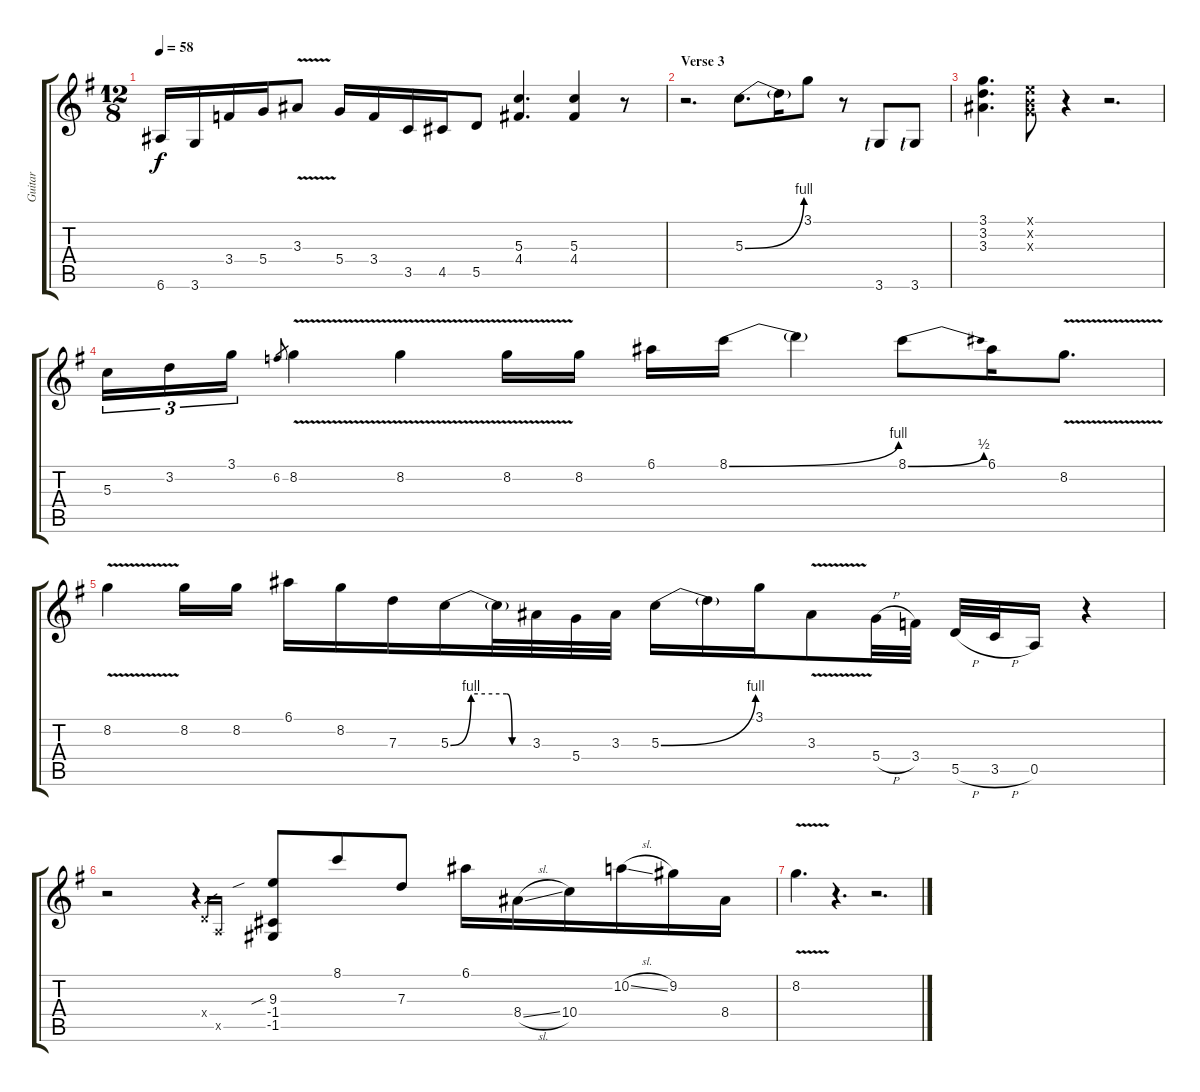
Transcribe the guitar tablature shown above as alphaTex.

\track ("Guitar" "Guitar") {instrument distortionguitar}
\staff {score tabs}
\tuning (E4 B3 G3 D3 A2 E2) {hide}
\ts (12 8)
\tempo 58
\clef g2
\ks g
6.6.16{dy f} 3.6.16 3.4.16 5.4.16 3.3{v}.8 5.4.16 3.4.16 3.5.16 4.5.16 5.5.8 (5.3 4.4).4{d} (5.3 4.4).4 r.8 |
\section ("" "Verse 3")
r.2{d} 5.3{be (bend 0 0 60 4)}.8{d} 5.3{t}.16 3.1.8 r.8 3.6{lf 1}.8 3.6{lf 1}.8 |
(3.1 3.2 3.3).4{d} (0.1{x} 0.2{x} 0.3{x}).8 r.4 r.2{d} |
5.3.16{tu (3 2)} 3.2.16{tu (3 2)} 3.1.16{tu (3 2)} 6.2.8{gr} 8.2{v}.4 8.2{v}.4 8.2{v}.16 8.2.16 6.1.16 8.1{be (bend 0 0 60 4)}.16 8.1{t}.4 8.1{be (bend 0 0 60 2)}.8 6.1.16 8.2{v}.8{d} |
8.2{v}.4 8.2.16 8.2.16 6.1.16 8.2.16 7.3.16 5.3{be (custom 0 0 15 4 41 4 45 0 60 0)}.16 5.3{t}.32 3.3.32 5.4.32 3.3.32 5.3{be (bend 0 0 60 4)}.16 5.3{t}.16 3.1.16 3.3{v}.8 5.4{h}.32 3.4.32 5.5{h}.32 3.5{h}.32 0.5.16 r.4 |
r.2 r.4 0.4{x}.16{gr} 0.5{x}.16{gr} (9.3{sib} -1.4 -1.5).8 8.1.8 7.3.8 6.1.16 8.4{sl}.16 10.4.16 10.2{sl}.16 9.2.16 8.4.16 |
8.2{v}.4{d} r.4{d} r.2{d}
